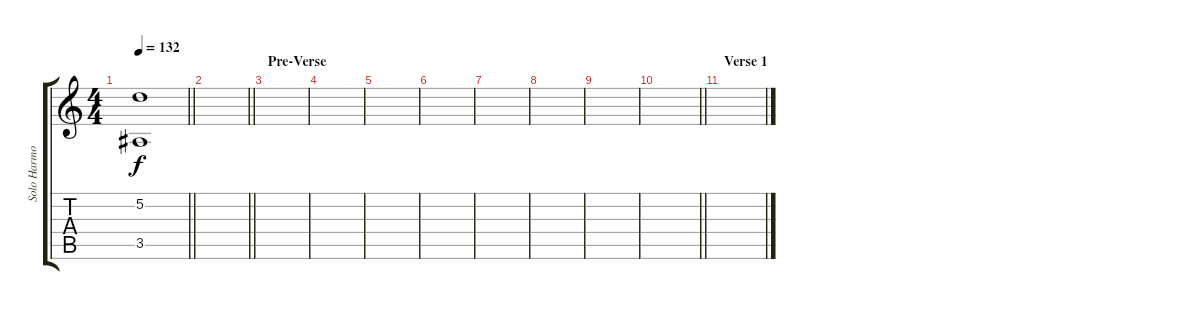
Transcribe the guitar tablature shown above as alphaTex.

\track ("Solo Harmony 2" "Solo Harmo") {instrument acousticguitarsteel}
\staff {score tabs}
\tuning (D4 A3 F3 C3 G2 C2) {hide}
\ts (4 4)
\tempo 132
\clef g2
\barLineRight lightlight
\ks c
(5.2{t} 3.5{t}).1{dy f} |
\barLineRight lightlight
|
\section ("" "Pre-Verse")
|
|
|
|
|
|
|
\barLineRight lightlight
|
\section ("" "Verse 1")
